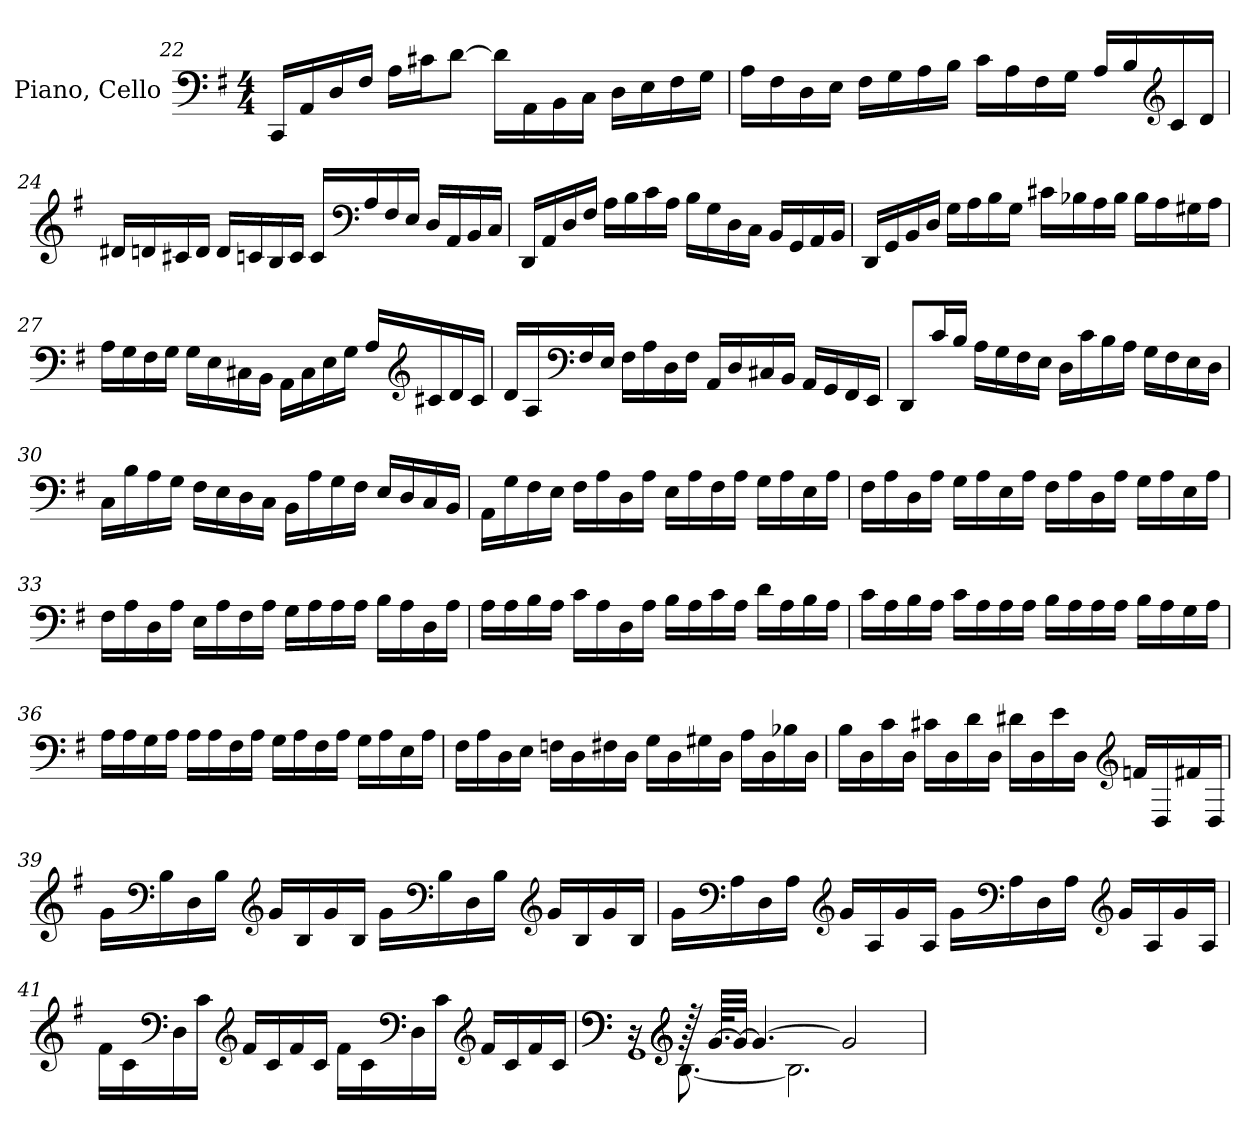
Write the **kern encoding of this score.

**kern
*part1
*staff1
*I"Piano, Cello
*I'Pno.
*clefF4
*k[f#]
*M4/4
=22
16CC/LL
16AA/
16D/
16F#/JJ
*MM75
16A\LL
16c#X\J
*MM25
[8d\J
*MM84
16d\LL]
16AA\
16BB\
16C\JJ
16D\LL
16E\
16F#\
16G\JJ
!!LO:LB:g=z
=23
16A\LL
16F#\
16D\
16E\JJ
16F#\LL
16G\
16A\
16B\JJ
16c\LL
16A\
16F#\
16G\JJ
16A/LL
16B/
*clefG2
16c/
16d/JJ
=24
16d#X/LL
16dn/
16c#X/
16d/JJ
16d/LL
16cn/
16B/
16c/JJ
16c/LL
*clefF4
16A/
16F#/
16E/JJ
16D/LL
16AA/
16BB/
16C/JJ
!!LO:PB:g=z
=25
16DD/LL
16AA/
16D/
16F#/JJ
16A\LL
16B\
16c\
16A\JJ
16B\LL
16G\
16D\
16C\JJ
16BB/LL
16GG/
16AA/
16BB/JJ
=26
16DD/LL
16GG/
16BB/
16D/JJ
16G\LL
16A\
16B\
16G\JJ
16c#X\LL
16B-X\
16A\
16B-\JJ
16B-\LL
16A\
16G#X\
16A\JJ
!!LO:LB:g=z
=27
16A\LL
16G\
16F#\
16G\JJ
16G\LL
16E\
16C#X\
16BB\JJ
16AA\LL
16C#\
16E\
16G\JJ
16A/LL
*clefG2
16c#X/
16d/
16c#/JJ
=28
16d/LL
16A/
*clefF4
16F#/
16E/JJ
16F#\LL
16A\
16D\
16F#\JJ
16AA/LL
16D/
16C#X/
16BB/JJ
16AA/LL
16GG/
16FF#/
16EE/JJ
!!LO:LB:g=z
=29
8DD/L
16c/L
16B/JJ
16A\LL
16G\
16F#\
16E\JJ
16D\LL
16c\
16B\
16A\JJ
16G\LL
16F#\
16E\
16D\JJ
=30
16C\LL
16B\
16A\
16G\JJ
16F#\LL
16E\
16D\
16C\JJ
16BB\LL
16A\
16G\
16F#\JJ
16E/LL
16D/
16C/
16BB/JJ
=31
16AA\LL
16G\
16F#\
16E\JJ
16F#\LL
16A\
16D\
16A\JJ
16E\LL
16A\
16F#\
16A\JJ
16G\LL
16A\
16E\
16A\JJ
!!LO:LB:g=z
=32
16F#\LL
16A\
16D\
16A\JJ
16G\LL
16A\
16E\
16A\JJ
16F#\LL
16A\
16D\
16A\JJ
16G\LL
16A\
16E\
16A\JJ
=33
16F#\LL
16A\
16D\
16A\JJ
16E\LL
16A\
16F#\
16A\JJ
16G\LL
16A\
16A\
16A\JJ
16B\LL
16A\
16D\
16A\JJ
=34
16A\LL
16A\
16B\
16A\JJ
16c\LL
16A\
16D\
16A\JJ
16B\LL
16A\
16c\
16A\JJ
16d\LL
16A\
16B\
16A\JJ
!!LO:LB:g=z
=35
16c\LL
16A\
16B\
16A\JJ
16c\LL
16A\
16A\
16A\JJ
16B\LL
16A\
16A\
16A\JJ
16B\LL
16A\
16G\
16A\JJ
=36
16A\LL
16A\
16G\
16A\JJ
16A\LL
16A\
16F#\
16A\JJ
16G\LL
16A\
16F#\
16A\JJ
16G\LL
16A\
16E\
16A\JJ
!!LO:LB:g=z
=37
16F#\LL
16A\
16D\
16E\JJ
16Fn\LL
16D\
16F#X\
16D\JJ
16G\LL
16D\
16G#X\
16D\JJ
16A\LL
16D\
16B-X\
16D\JJ
=38
16B\LL
16D\
16c\
16D\JJ
16c#X\LL
16D\
16d\
16D\JJ
16d#X\LL
16D\
16e\
16D\JJ
*clefG2
16fn/LL
16D/
16f#X/
16D/JJ
!!LO:LB:g=z
=39
16g\LL
*clefF4
16B\
16D\
16B\JJ
*clefG2
16g/LL
16B/
16g/
16B/JJ
16g\LL
*clefF4
16B\
16D\
16B\JJ
*clefG2
16g/LL
16B/
16g/
16B/JJ
=40
16g\LL
*clefF4
16A\
16D\
16A\JJ
*clefG2
16g/LL
16A/
16g/
16A/JJ
16g\LL
*clefF4
16A\
16D\
16A\JJ
*clefG2
16g/LL
16A/
16g/
16A/JJ
!!LO:LB:g=z
=41
16f#\LL
16c\
*clefF4
16D\
16c\JJ
*clefG2
16f#/LL
16c/
16f#/
16c/JJ
*MM82
16f#\LL
16c\
*clefF4
16D\
16c\JJ
*clefG2
*MM78
16f#/LL
16c/
16f#/
16c/JJ
=42
*clefF4
*MM74
*^
*	*^
16r	16r	1GG
*clefG2	*	*
128r	[8.B\	.
[64.g/KLLL	.	.
32g/JJJ_	.	.
4.g/_	.	.
.	2.B\]	.
2g/]	.	.
*v	*v	*v
=
*-
